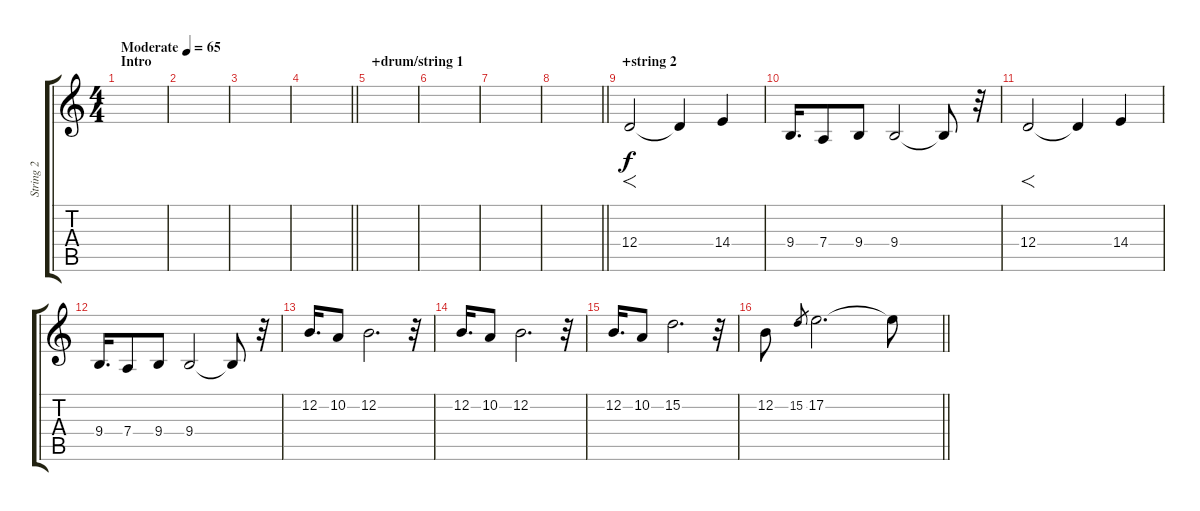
\track ("String 2" "String 2") {instrument choiraahs}
\staff {score tabs}
\tuning (E4 B3 G3 D3 A2 E2) {hide}
\ts (4 4)
\section ("" "Intro")
\tempo (65 "Moderate")
\clef g2
\ks c
|
|
|
\barLineRight lightlight
|
\section ("" "+drum/string 1")
|
|
|
\barLineRight lightlight
|
\section ("" "+string 2")
12.4.2{f} 12.4{t}.4 14.4.4 |
9.4.16{d} 7.4.8 9.4.8 9.4.2 9.4{t}.8 r.32 |
12.4.2{f} 12.4{t}.4 14.4.4 |
9.4.16{d} 7.4.8 9.4.8 9.4.2 9.4{t}.8 r.32 |
12.2.16{d} 10.2.8 12.2.2{d} r.32 |
12.2.16{d} 10.2.8 12.2.2{d} r.32 |
12.2.16{d} 10.2.8 15.2.2{d} r.32 |
\barLineRight lightlight
12.2.8 15.2.8{gr} 17.2.2{d} 17.2{t}.8
